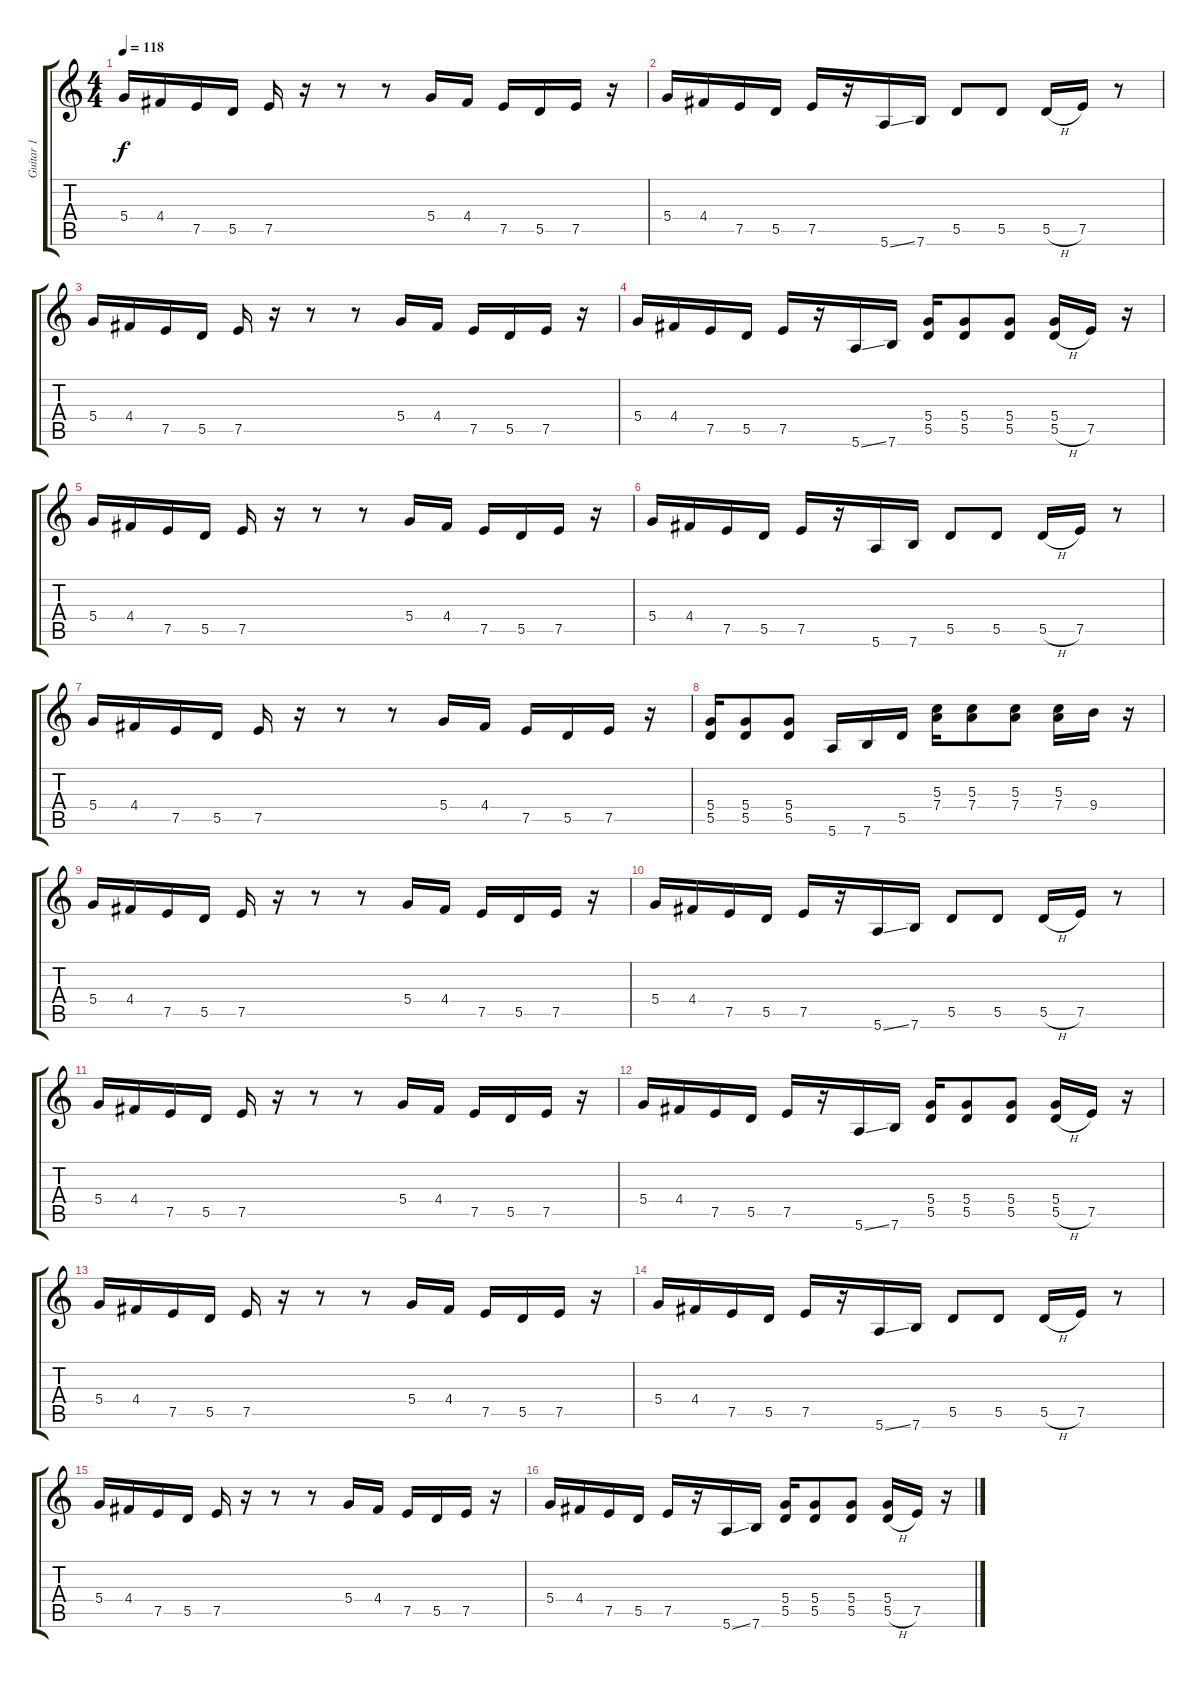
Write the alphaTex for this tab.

\track ("Guitar 1" "Guitar 1") {instrument electricguitarclean}
\staff {score tabs}
\tuning (E4 B3 G3 D3 A2 E2) {hide}
\ts (4 4)
\tempo 118
\clef g2
\ks c
5.4.16{dy f volume 16} 4.4.16 7.5.16 5.5.16 7.5.16 r.16 r.8 r.8 5.4.16 4.4.16 7.5.16 5.5.16 7.5.16 r.16 |
5.4.16 4.4.16 7.5.16 5.5.16 7.5.16 r.16 5.6{ss}.16 7.6.16 5.5.8 5.5.8 5.5{h}.16 7.5.16 r.8 |
5.4.16 4.4.16 7.5.16 5.5.16 7.5.16 r.16 r.8 r.8 5.4.16 4.4.16 7.5.16 5.5.16 7.5.16 r.16 |
5.4.16 4.4.16 7.5.16 5.5.16 7.5.16 r.16 5.6{ss}.16 7.6.16 (5.4 5.5).16 (5.4 5.5).8 (5.4 5.5).8 (5.4 5.5{h}).16 7.5.16 r.16 |
5.4.16 4.4.16 7.5.16 5.5.16 7.5.16 r.16 r.8 r.8 5.4.16 4.4.16 7.5.16 5.5.16 7.5.16 r.16 |
5.4.16 4.4.16 7.5.16 5.5.16 7.5.16 r.16 5.6.16 7.6.16 5.5.8 5.5.8 5.5{h}.16 7.5.16 r.8 |
5.4.16 4.4.16 7.5.16 5.5.16 7.5.16 r.16 r.8 r.8 5.4.16 4.4.16 7.5.16 5.5.16 7.5.16 r.16 |
(5.4 5.5).16 (5.4 5.5).8 (5.4 5.5).8 5.6.16 7.6.16 5.5.16 (5.3 7.4).16 (5.3 7.4).8 (5.3 7.4).8 (5.3 7.4).16 9.4.16 r.16 |
5.4.16 4.4.16 7.5.16 5.5.16 7.5.16 r.16 r.8 r.8 5.4.16 4.4.16 7.5.16 5.5.16 7.5.16 r.16 |
5.4.16 4.4.16 7.5.16 5.5.16 7.5.16 r.16 5.6{ss}.16 7.6.16 5.5.8 5.5.8 5.5{h}.16 7.5.16 r.8 |
5.4.16 4.4.16 7.5.16 5.5.16 7.5.16 r.16 r.8 r.8 5.4.16 4.4.16 7.5.16 5.5.16 7.5.16 r.16 |
5.4.16 4.4.16 7.5.16 5.5.16 7.5.16 r.16 5.6{ss}.16 7.6.16 (5.4 5.5).16 (5.4 5.5).8 (5.4 5.5).8 (5.4 5.5{h}).16 7.5.16 r.16 |
5.4.16 4.4.16 7.5.16 5.5.16 7.5.16 r.16 r.8 r.8 5.4.16 4.4.16 7.5.16 5.5.16 7.5.16 r.16 |
5.4.16 4.4.16 7.5.16 5.5.16 7.5.16 r.16 5.6{ss}.16 7.6.16 5.5.8 5.5.8 5.5{h}.16 7.5.16 r.8 |
5.4.16 4.4.16 7.5.16 5.5.16 7.5.16 r.16 r.8 r.8 5.4.16 4.4.16 7.5.16 5.5.16 7.5.16 r.16 |
5.4.16 4.4.16 7.5.16 5.5.16 7.5.16 r.16 5.6{ss}.16 7.6.16 (5.4 5.5).16 (5.4 5.5).8 (5.4 5.5).8 (5.4 5.5{h}).16 7.5.16 r.16
